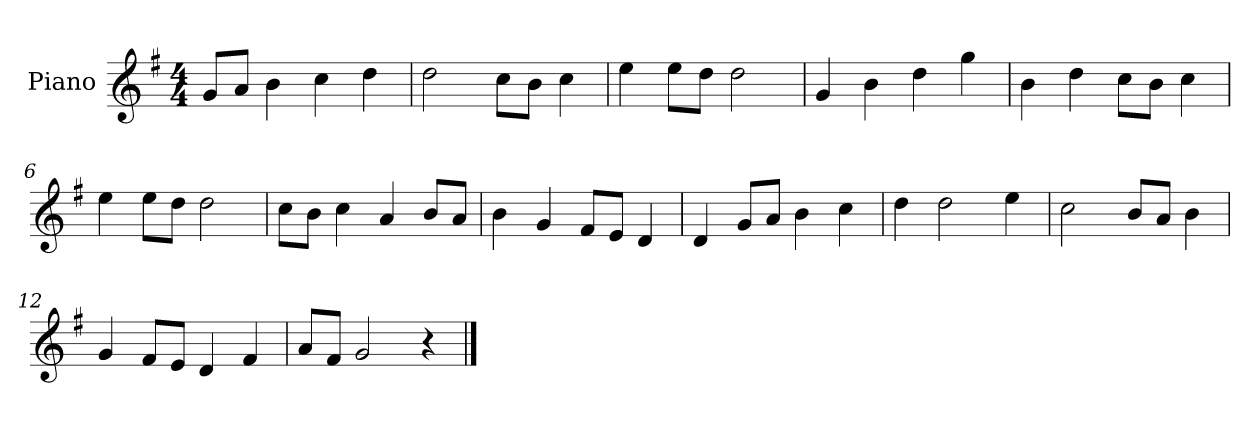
**kern
*part1
*staff1
*I"Piano
*I'P-no
*clefG2
*k[f#]
*M4/4
*MM90
=1
8g/L
8a/J
4b\
4cc\
4dd\
=2
2dd\
8cc\L
8b\J
4cc\
=3
4ee\
8ee\L
8dd\J
2dd\
=4
4g/
4b\
4dd\
4gg\
=5
4b\
4dd\
8cc\L
8b\J
4cc\
=6
4ee\
8ee\L
8dd\J
2dd\
=7
8cc\L
8b\J
4cc\
4a/
8b/L
8a/J
!!LO:LB:g=z
=8
4b\
4g/
8f#/L
8e/J
4d/
=9
4d/
8g/L
8a/J
4b\
4cc\
=10
4dd\
2dd\
4ee\
=11
2cc\
8b/L
8a/J
4b\
=12
4g/
8f#/L
8e/J
4d/
4f#/
=13
8a/L
8f#/J
2g/
4r
==
*-
